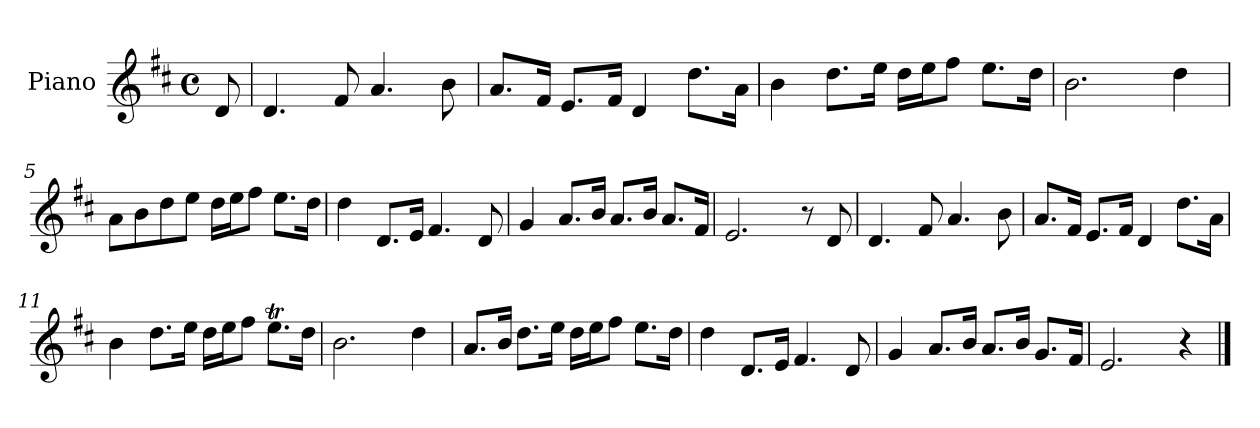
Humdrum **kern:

**kern
*part1
*staff1
*I"Piano
*I'Pno.
*clefG2
*k[f#c#]
*M4/4
*met(c)
=
8d/
=1
4.d/
8f#/
4.a/
8b\
=2
8.a/L
16f#/Jk
8.e/L
16f#/Jk
4d/
8.dd\L
16a\Jk
=3
4b\
8.dd\L
16ee\Jk
16dd\LL
16ee\J
8ff#\J
8.ee\L
16dd\Jk
=4
2.b\
4dd\
=5
8a\L
8b\
8dd\
8ee\J
16dd\LL
16ee\J
8ff#\J
8.ee\L
16dd\Jk
!!LO:LB:g=z
=6
4dd\
8.d/L
16e/Jk
4.f#/
8d/
=7
4g/
8.a/L
16b/Jk
8.a/L
16b/Jk
8.a/L
16f#/Jk
=8
2.e/
8r
8d/
=9
4.d/
8f#/
4.a/
8b\
=10
8.a/L
16f#/Jk
8.e/L
16f#/Jk
4d/
8.dd\L
16a\Jk
=11
4b\
8.dd\L
16ee\Jk
16dd\LL
16ee\J
8ff#\J
8.eeT\L
16dd\Jk
!!LO:LB:g=z
=12
2.b\
4dd\
=13
8.a/L
16b/Jk
8.dd\L
16ee\Jk
16dd\LL
16ee\J
8ff#\J
8.ee\L
16dd\Jk
=14
4dd\
8.d/L
16e/Jk
4.f#/
8d/
=15
4g/
8.a/L
16b/Jk
8.a/L
16b/Jk
8.g/L
16f#/Jk
=16
2.e/
4r
==
*-
